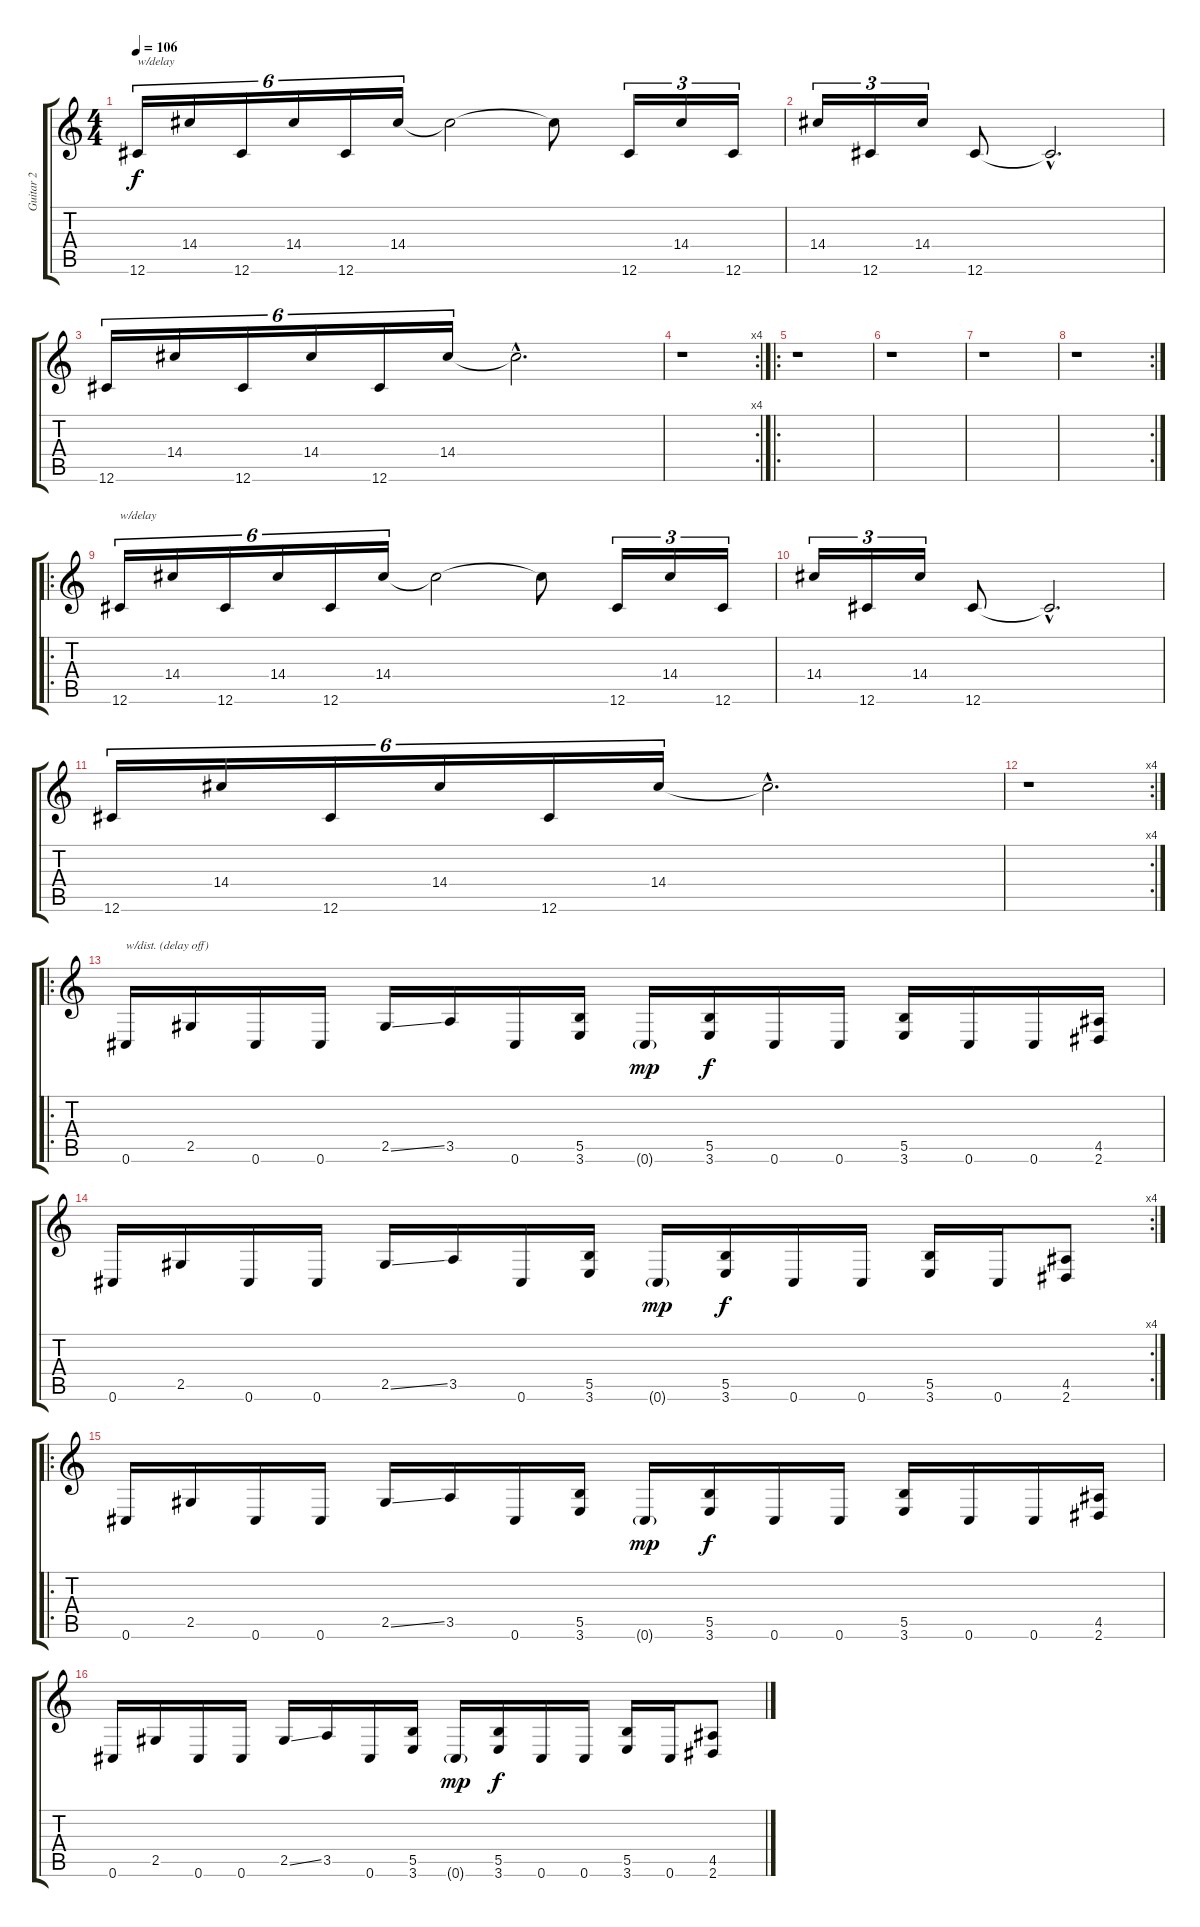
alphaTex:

\track ("Guitar 2" "Guitar 2") {instrument electricguitarclean}
\staff {score tabs}
\tuning (Db4 Ab3 E3 B2 Gb2 Db2) {hide}
\ts (4 4)
\tempo 106
\clef g2
\ks c
12.6.16{tu (6 4) txt "w/delay" dy f instrument electricguitarclean} 14.4.16{tu (6 4)} 12.6.16{tu (6 4)} 14.4.16{tu (6 4)} 12.6.16{tu (6 4)} 14.4.16{tu (6 4)} 14.4{t}.2 14.4{t}.8 12.6.16{tu (3 2)} 14.4.16{tu (3 2)} 12.6.16{tu (3 2)} |
14.4.16{tu (3 2)} 12.6.16{tu (3 2)} 14.4.16{tu (3 2)} 12.6.8 12.6{hac t}.2{d} |
12.6.16{tu (6 4)} 14.4.16{tu (6 4)} 12.6.16{tu (6 4)} 14.4.16{tu (6 4)} 12.6.16{tu (6 4)} 14.4.16{tu (6 4)} 14.4{hac t}.2{d} |
\rc 4
r.1 |
\ro
r.1 |
r.1 |
r.1 |
\rc 2
r.1 |
\ro
12.6.16{tu (6 4) txt "w/delay"} 14.4.16{tu (6 4)} 12.6.16{tu (6 4)} 14.4.16{tu (6 4)} 12.6.16{tu (6 4)} 14.4.16{tu (6 4)} 14.4{t}.2 14.4{t}.8 12.6.16{tu (3 2)} 14.4.16{tu (3 2)} 12.6.16{tu (3 2)} |
14.4.16{tu (3 2)} 12.6.16{tu (3 2)} 14.4.16{tu (3 2)} 12.6.8 12.6{hac t}.2{d} |
12.6.16{tu (6 4)} 14.4.16{tu (6 4)} 12.6.16{tu (6 4)} 14.4.16{tu (6 4)} 12.6.16{tu (6 4)} 14.4.16{tu (6 4)} 14.4{hac t}.2{d} |
\rc 4
r.1 |
\ro
0.6.16{txt "w/dist. (delay off)" instrument distortionguitar} 2.5.16 0.6.16 0.6.16 2.5{ss}.16 3.5.16 0.6.16 (5.5 3.6).16 0.6{g}.16{dy mp} (5.5 3.6).16{dy f} 0.6.16 0.6.16 (5.5 3.6).16 0.6.16 0.6.16 (4.5 2.6).16 |
\rc 4
0.6.16 2.5.16 0.6.16 0.6.16 2.5{ss}.16 3.5.16 0.6.16 (5.5 3.6).16 0.6{g}.16{dy mp} (5.5 3.6).16{dy f} 0.6.16 0.6.16 (5.5 3.6).16 0.6.16 (4.5 2.6).8 |
\ro
0.6.16{instrument distortionguitar} 2.5.16 0.6.16 0.6.16 2.5{ss}.16 3.5.16 0.6.16 (5.5 3.6).16 0.6{g}.16{dy mp} (5.5 3.6).16{dy f} 0.6.16 0.6.16 (5.5 3.6).16 0.6.16 0.6.16 (4.5 2.6).16 |
0.6.16 2.5.16 0.6.16 0.6.16 2.5{ss}.16 3.5.16 0.6.16 (5.5 3.6).16 0.6{g}.16{dy mp} (5.5 3.6).16{dy f} 0.6.16 0.6.16 (5.5 3.6).16 0.6.16 (4.5 2.6).8
